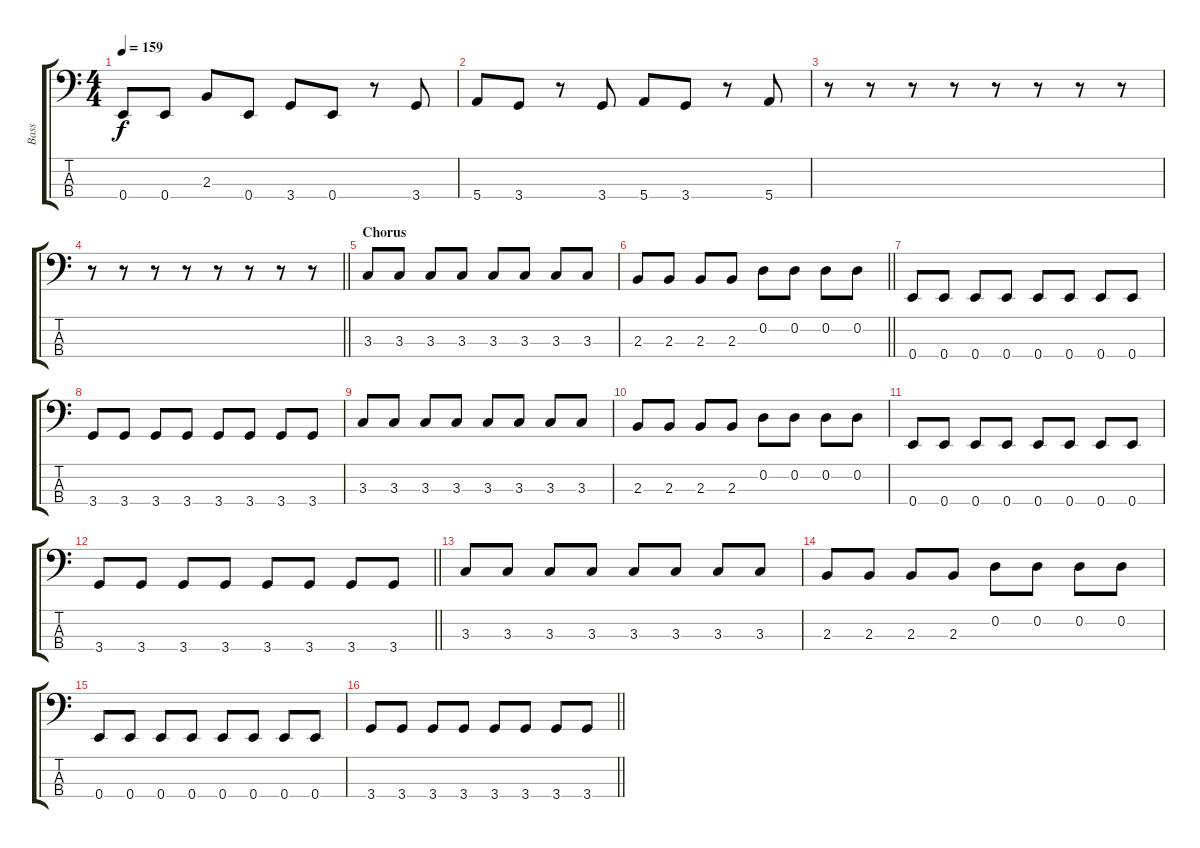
\track ("Bass" "Bass") {instrument electricbassfinger}
\staff {score tabs}
\tuning (G2 D2 A1 E1) {hide}
\ts (4 4)
\tempo 159
\clef f4
\ks c
0.4.8{dy f} 0.4.8 2.3.8 0.4.8 3.4.8 0.4.8 r.8 3.4.8 |
5.4.8 3.4.8 r.8 3.4.8 5.4.8 3.4.8 r.8 5.4.8 |
r.8 r.8 r.8 r.8 r.8 r.8 r.8 r.8 |
\barLineRight lightlight
r.8 r.8 r.8 r.8 r.8 r.8 r.8 r.8 |
\section ("" "Chorus")
3.3.8 3.3.8 3.3.8 3.3.8 3.3.8 3.3.8 3.3.8 3.3.8 |
\barLineRight lightlight
2.3.8 2.3.8 2.3.8 2.3.8 0.2.8 0.2.8 0.2.8 0.2.8 |
0.4.8 0.4.8 0.4.8 0.4.8 0.4.8 0.4.8 0.4.8 0.4.8 |
3.4.8 3.4.8 3.4.8 3.4.8 3.4.8 3.4.8 3.4.8 3.4.8 |
3.3.8 3.3.8 3.3.8 3.3.8 3.3.8 3.3.8 3.3.8 3.3.8 |
2.3.8 2.3.8 2.3.8 2.3.8 0.2.8 0.2.8 0.2.8 0.2.8 |
0.4.8 0.4.8 0.4.8 0.4.8 0.4.8 0.4.8 0.4.8 0.4.8 |
\barLineRight lightlight
3.4.8 3.4.8 3.4.8 3.4.8 3.4.8 3.4.8 3.4.8 3.4.8 |
\section ("" "")
3.3.8 3.3.8 3.3.8 3.3.8 3.3.8 3.3.8 3.3.8 3.3.8 |
2.3.8 2.3.8 2.3.8 2.3.8 0.2.8 0.2.8 0.2.8 0.2.8 |
0.4.8 0.4.8 0.4.8 0.4.8 0.4.8 0.4.8 0.4.8 0.4.8 |
\barLineRight lightlight
3.4.8 3.4.8 3.4.8 3.4.8 3.4.8 3.4.8 3.4.8 3.4.8
